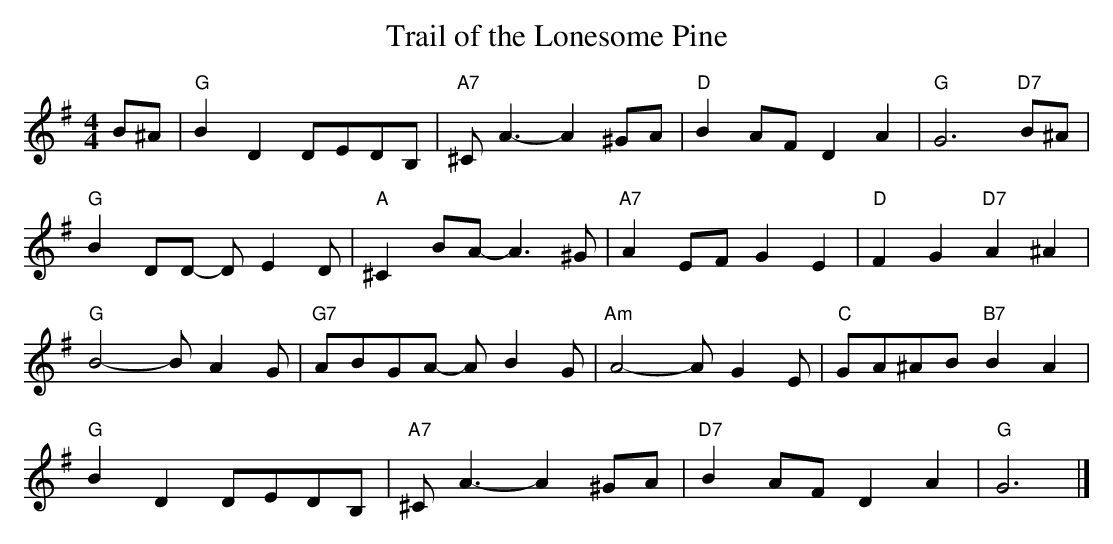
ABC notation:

X:1
T:Trail of the Lonesome Pine
M:4/4
K:G
B^A|"G"B2D2DEDB,|"A7"^C A3-A2 ^GA|"D"B2 AF D2 A2|"G"G6 "D7"B^A|
"G"B2 DD- D E2 D|"A"^C2 BA-A3 ^G| "A7"A2EF G2E2| "D" F2G2 "D7"A2^A2|
"G"B4-B A2 G|"G7"ABGA- A B2 G|"Am"A4-A G2E|"C"GA^AB "B7"B2A2|
"G"B2D2 DEDB,|"A7"^C A3-A2 ^GA|"D7"B2AF D2 A2| "G"G6|]
